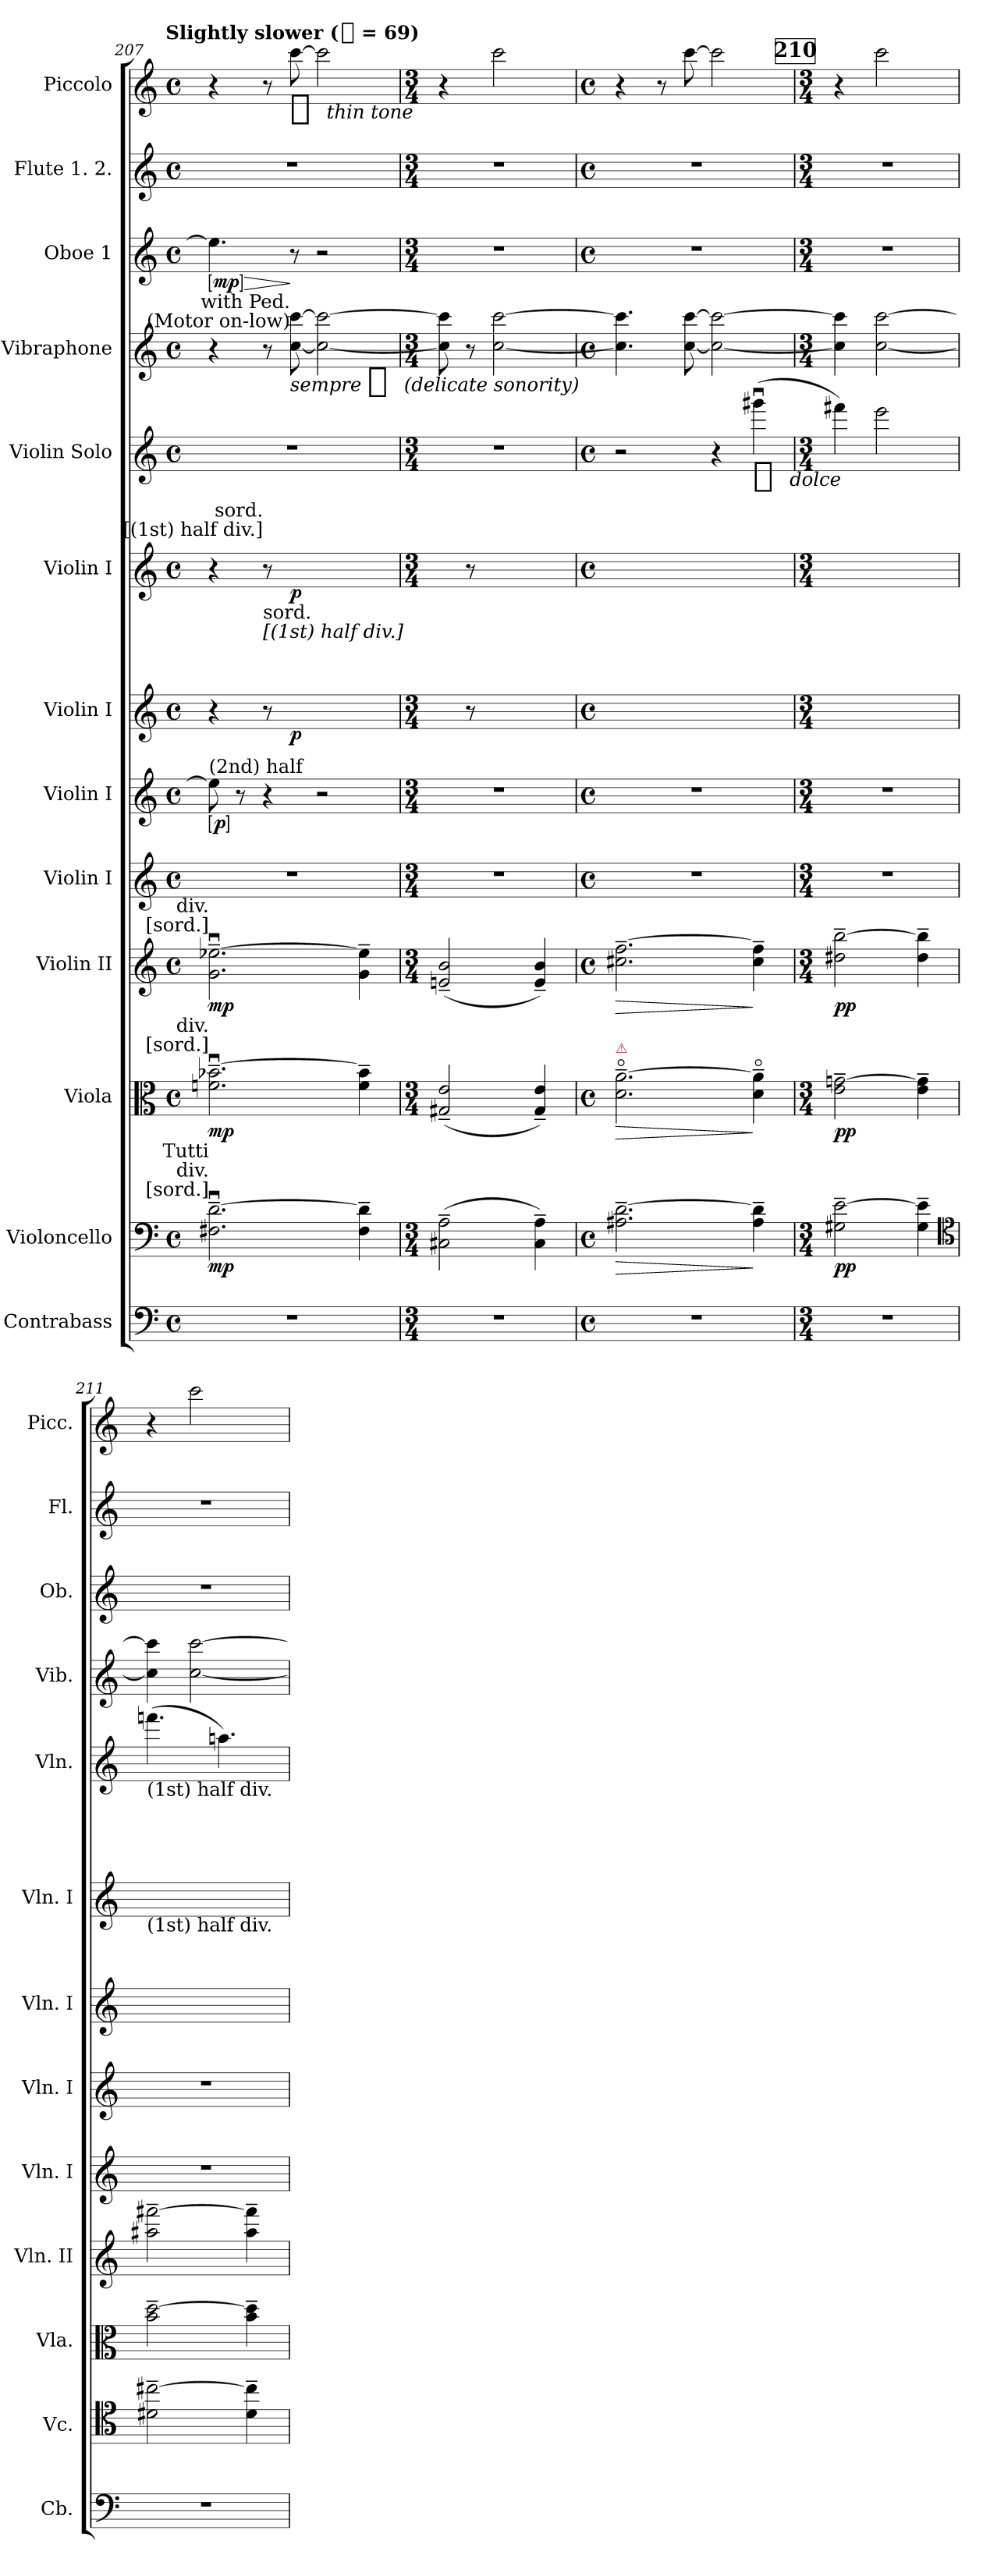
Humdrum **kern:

**kern	**kern	**dynam	**kern	**dynam	**kern	**dynam	**kern	**kern	**dynam	**kern	**dynam	**kern	**dynam	**kern	**dynam	**kern	**dynam	**kern	**dynam	**kern	**kern	**dynam
*part13	*part12	*part12	*part11	*part11	*part10	*part10	*part9	*part8	*part8	*part7	*part7	*part6	*part6	*part5	*part5	*part4	*part4	*part3	*part3	*part2	*part1	*part1
*staff13	*staff12	*staff12	*staff11	*staff11	*staff10	*staff10	*staff9	*staff8	*staff8	*staff7	*staff7	*staff6	*staff6	*staff5	*staff5	*staff4	*staff4	*staff3	*staff3	*staff2	*staff1	*staff1
*I"Contrabass	*I"Violoncello	*	*I"Viola	*	*I"Violin II	*	*I"Violin I	*I"Violin I	*	*I"Violin I	*	*I"Violin I	*	*I"Violin Solo	*	*I"Vibraphone	*	*I"Oboe 1	*	*I"Flute 1. 2.	*I"Piccolo	*
*I'Cb.	*I'Vc.	*	*I'Vla.	*	*I'Vln. II	*	*I'Vln. I	*I'Vln. I	*	*I'Vln. I	*	*I'Vln. I	*	*I'Vln.	*	*I'Vib.	*	*I'Ob.	*	*I'Fl.	*I'Picc.	*
*clefF4	*clefF4	*	*clefC3	*	*clefG2	*	*clefG2	*clefG2	*	*clefG2	*	*clefG2	*	*clefG2	*	*clefG2	*	*clefG2	*	*clefG2	*clefG2	*
*ITrd7c12	*	*	*	*	*	*	*	*	*	*	*	*	*	*	*	*	*	*	*	*	*ITrd-7c-12	*
*k[]	*k[]	*	*k[]	*	*k[]	*	*k[]	*k[]	*	*k[]	*	*k[]	*	*k[]	*	*k[]	*	*k[]	*	*k[]	*k[]	*
*C:	*C:	*	*C:	*	*C:	*	*C:	*C:	*	*C:	*	*C:	*	*C:	*	*C:	*	*C:	*	*C:	*C:	*
!!LO:TX:omd:t=Slightly slower ([quarter] = 69)
*M4/4	*M4/4	*	*M4/4	*	*M4/4	*	*M4/4	*M4/4	*	*M4/4	*	*M4/4	*	*M4/4	*	*M4/4	*	*M4/4	*	*M4/4	*M4/4	*
*met(c)	*met(c)	*	*met(c)	*	*met(c)	*	*met(c)	*met(c)	*	*met(c)	*	*met(c)	*	*met(c)	*	*met(c)	*	*met(c)	*	*met(c)	*met(c)	*
*MM69	*MM69	*	*MM69	*	*MM69	*	*MM69	*MM69	*	*MM69	*	*MM69	*	*MM69	*	*MM69	*	*MM69	*	*MM69	*MM69	*
=207	=207	=207	=207	=207	=207	=207	=207	=207	=207	=207	=207	=207	=207	=207	=207	=207	=207	=207	=207	=207	=207	=207
!	!	!	!	!	!	!	!	!LO:TX:a:t=(2nd) half	!	!	!	!	!	!	!	!	!	!	!	!	!	!
!	!	!	!	!	!LO:TX:a:rj:t=[sord.]	!	!	!	!	!	!	!	!	!	!	!	!	!	!	!	!	!
!	!	!	!	!	!LO:TX:a:rj:t=div.	!	!	!	!	!	!	!	!	!	!	!	!	!	!	!	!	!
!	!	!	!LO:TX:a:rj:t=[sord.]	!	!	!	!	!	!	!	!	!	!	!	!	!	!	!	!	!	!	!
!	!	!	!LO:TX:a:rj:t=div.	!	!	!	!	!	!	!	!	!	!	!	!	!	!	!	!	!	!	!
!	!LO:TX:a:rj:t=[sord.]	!	!	!	!	!	!	!	!	!	!	!	!	!	!	!	!	!	!	!	!	!
!	!LO:TX:a:rj:t=div.	!	!	!	!	!	!	!	!	!	!	!	!	!	!	!	!	!	!	!	!	!
!	!LO:TX:a:rj:t=Tutti	!	!	!	!	!	!	!	!	!	!	!	!	!	!	!	!	!	!	!	!	!
!	!	!	!	!	!	!	!	!	!LO:DY:ed=brack	!	!	!	!	!	!	!	!	!	!LO:HP:b	!	!	!
!	!	!	!	!	!	!	!	!	!	!	!	!	!	!	!	!	!	!	!LO:DY:n=1:ed=brack	!	!	!
1r	2.F#X~u [2.d~u	mp	2.fni~u [2.b-X~u	mp	2.g~u [2.ee-X~u	mp	1r	8ee-i]	p	4r	.	4r	.	1r	.	4r	.	4.ee-i]	> mp	1r	4r	.
.	.	.	.	.	.	.	.	8r	.	.	.	.	.	.	.	.	.	.	.	.	.	.
!	!	!	!	!	!	!	!	!	!	!	!	!LO:TX:a:rj:t=[(1st) half div.]	!	!	!	!	!	!	!	!	!	!
!	!	!	!	!	!	!	!	!	!	!	!	!LO:TX:a:rj:t=sord.	!	!	!	!	!	!	!	!	!	!
!	!	!	!	!	!	!	!	!	!	!LO:TX:a:t=[(1st) half div.]	!	!	!	!	!	!	!	!	!	!	!	!
!	!	!	!	!	!	!	!	!	!	!LO:TX:a:t=sord.	!	!	!	!	!	!	!	!	!	!	!	!
.	.	.	.	.	.	.	.	4r	.	8r	.	8r	.	.	.	8r	.	.	.	.	8r	.
!	!	!	!	!	!	!	!	!	!	!	!	!	!	!	!	!LO:TX:a:rj:t=(Motor on-low)	!	!	!	!	!	!
!	!	!	!	!	!	!	!	!	!	!	!	!	!	!	!	!LO:TX:a:rj:t=with Ped.	!	!	!	!	!	!
!	!	!	!	!	!	!	!	!	!	!	!	!	!	!	!	!	!LO:DY:t=sempre %s (delicate sonority)	!	!	!	!	!LO:DY:t=%s  thin tone
.	.	.	.	.	.	.	.	.	.	8ccccyy	p	8cccccyy	p	.	.	[8cc [8ccc	p	8r	]	.	[8cccc	p
.	.	.	.	.	.	.	.	2r	.	2ccccyy	.	2cccccyy	.	.	.	2cc_ 2ccc_	.	2r	.	.	2cccc]	.
.	4F#~ 4d]~	.	4f~ 4b-]~	.	4g~ 4ee-]~	.	.	.	.	.	.	.	.	.	.	.	.	.	.	.	.	.
=208	=208	=208	=208	=208	=208	=208	=208	=208	=208	=208	=208	=208	=208	=208	=208	=208	=208	=208	=208	=208	=208	=208
*M3/4	*M3/4	*	*M3/4	*	*M3/4	*	*M3/4	*M3/4	*	*M3/4	*	*M3/4	*	*M3/4	*	*M3/4	*	*M3/4	*	*M3/4	*M3/4	*
4%3r	(2C#X~ 2A~	.	(2G#X~ 2e~	.	(2en~ 2b~	.	4%3r	4%3r	.	8ccccyy	.	8cccccyy	.	4%3r	.	8cc] 8ccc]	.	4%3r	.	4%3r	4r	.
.	.	.	.	.	.	.	.	.	.	8r	.	8r	.	.	.	8r	.	.	.	.	.	.
.	.	.	.	.	.	.	.	.	.	2ccccyy	.	2cccccyy	.	.	.	[2cc [2ccc	.	.	.	.	2cccc	.
.	4C#~ 4A~)	.	4G#~ 4e~)	.	4e~ 4b~)	.	.	.	.	.	.	.	.	.	.	.	.	.	.	.	.	.
=209	=209	=209	=209	=209	=209	=209	=209	=209	=209	=209	=209	=209	=209	=209	=209	=209	=209	=209	=209	=209	=209	=209
*M4/4	*M4/4	*	*M4/4	*	*M4/4	*	*M4/4	*M4/4	*	*M4/4	*	*M4/4	*	*M4/4	*	*M4/4	*	*M4/4	*	*M4/4	*M4/4	*
*met(c)	*met(c)	*	*met(c)	*	*met(c)	*	*met(c)	*met(c)	*	*met(c)	*	*met(c)	*	*met(c)	*	*met(c)	*	*met(c)	*	*met(c)	*met(c)	*
!	!	!	!LO:TX:a:color=crimson:t=⚠	!	!	!	!	!	!	!	!	!	!	!	!	!	!	!	!	!	!	!
!	!	!LO:HP:b	!	!LO:HP:b	!	!LO:HP:b	!	!	!	!	!	!	!	!	!	!	!	!	!	!	!	!
1r	2.A#X~ [2.d~	>	2.d~o [2.a~o	>	2.cc#X~ [2.ff~	>	1r	1r	.	4.ccccyy	.	4.cccccyy	.	2r	.	4.cc] 4.ccc]	.	1r	.	1r	4r	.
.	.	.	.	.	.	.	.	.	.	.	.	.	.	.	.	.	.	.	.	.	8r	.
.	.	.	.	.	.	.	.	.	.	8ccccyy	.	8cccccyy	.	.	.	[8cc [8ccc	.	.	.	.	[8cccc	.
.	.	.	.	.	.	.	.	.	.	2ccccyy	.	2cccccyy	.	4r	.	2cc_ 2ccc_	.	.	.	.	2cccc]	.
!	!	!	!	!	!	!	!	!	!	!	!	!	!	!	!LO:DY:t=%s dolce	!	!	!	!	!	!	!
.	4A#~ 4d]~	]	4d~o 4a]~o	]	4cc#~ 4ff]~	]	.	.	.	.	.	.	.	(4ggg#Xu	mp	.	.	.	.	.	.	.
!!LO:REH:place=s1:t=210
=210	=210	=210	=210	=210	=210	=210	=210	=210	=210	=210	=210	=210	=210	=210	=210	=210	=210	=210	=210	=210	=210	=210
*M3/4	*M3/4	*	*M3/4	*	*M3/4	*	*M3/4	*M3/4	*	*M3/4	*	*M3/4	*	*M3/4	*	*M3/4	*	*M3/4	*	*M3/4	*M3/4	*
4%3r	2G#X~ [2e~	pp	2e~ [2gni~	pp	2dd#X~ [2bb~	pp	4%3r	4%3r	.	4ccccyy	.	4cccccyy	.	4fff#X)	.	4cc] 4ccc]	.	4%3r	.	4%3r	4r	.
.	.	.	.	.	.	.	.	.	.	2ccccyy	.	2cccccyy	.	2eee	.	[2cc [2ccc	.	.	.	.	2cccc	.
.	4G#~ 4e]~	.	4e~ 4g]~	.	4dd#~ 4bb]~	.	.	.	.	.	.	.	.	.	.	.	.	.	.	.	.	.
*	*clefC4	*	*	*	*	*	*	*	*	*	*	*	*	*	*	*	*	*	*	*	*	*
=211	=211	=211	=211	=211	=211	=211	=211	=211	=211	=211	=211	=211	=211	=211	=211	=211	=211	=211	=211	=211	=211	=211
!	!	!	!	!	!	!	!	!	!	!	!	!LO:TX:a:t=(1st) half div.	!	!	!	!	!	!	!	!	!	!
!	!	!	!	!	!	!	!	!	!	!LO:TX:a:t=(1st) half div.	!	!	!	!	!	!	!	!	!	!	!	!
4%3r	2d#X~ [2cc#X~	.	2b~ [2dd~	.	2aa#X~ [2fff#X~	.	4%3r	4%3r	.	4ccccyy	.	4cccccyy	.	(4.fffn	.	4cc] 4ccc]	.	4%3r	.	4%3r	4r	.
.	.	.	.	.	.	.	.	.	.	2ccccyy	.	2cccccyy	.	.	.	[2cc [2ccc	.	.	.	.	2cccc	.
.	.	.	.	.	.	.	.	.	.	.	.	.	.	4.aani)	.	.	.	.	.	.	.	.
.	4d#~ 4cc#]~	.	4b~ 4dd]~	.	4aa#~ 4fff#]~	.	.	.	.	.	.	.	.	.	.	.	.	.	.	.	.	.
=	=	=	=	=	=	=	=	=	=	=	=	=	=	=	=	=	=	=	=	=	=	=
*-	*-	*-	*-	*-	*-	*-	*-	*-	*-	*-	*-	*-	*-	*-	*-	*-	*-	*-	*-	*-	*-	*-
